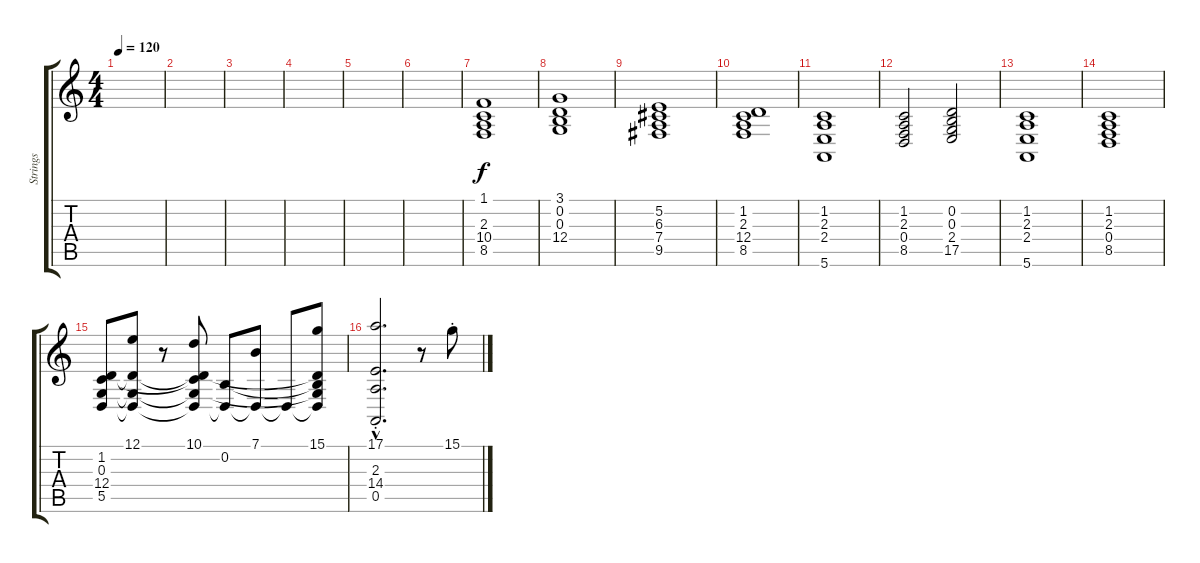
\track ("Strings" "Strings") {instrument synthstrings1}
\staff {score tabs}
\tuning (E4 B3 G3 D3 A2 E2) {hide}
\ts (4 4)
\tempo 120
\clef g2
\ks c
|
|
|
|
|
|
(1.1 2.3 10.4 8.5).1{instrument synthstrings2} |
(3.1 0.2 0.3 12.4).1 |
(5.2 6.3 7.4 9.5).1 |
(1.2 2.3 12.4 8.5).1 |
(1.2 2.3 2.4 5.6).1 |
(1.2 2.3 0.4 8.5).2 (0.2 0.3 2.4 17.5).2 |
(1.2 2.3 2.4 5.6).1 |
(1.2 2.3 0.4 8.5).1 |
(1.2 0.3 12.4 5.5).8 (12.1 0.3{t} 12.4{t} 5.5{t}).8 r.8 (10.1 1.2{t} 0.3{t} 12.4{t} 5.5{t}).8 (0.2 5.5{t}).8 (7.1 5.5{t}).8 5.5{t}.8 (15.1 0.2{t} 0.3{t} 12.4{t} 5.5{t}).8 |
(17.1{hac st} 2.3{hac st} 14.4{hac st} 0.5{hac st}).2{d} r.8 15.1{st}.8
